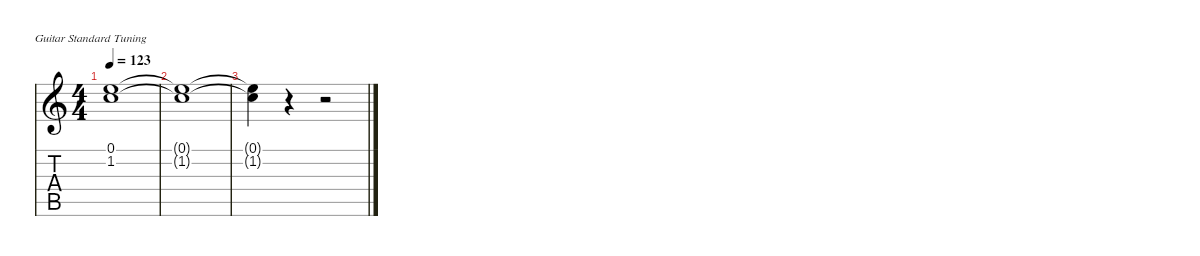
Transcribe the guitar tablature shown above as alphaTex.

\defaultSystemsLayout 4
\hideDynamics
\bracketExtendMode nobrackets
\singleTrackTrackNamePolicy hidden
\multiTrackTrackNamePolicy hidden
\firstSystemTrackNameOrientation horizontal
\otherSystemsTrackNameOrientation horizontal
\extendBarLines
\chordDiagramsInScore
\track ("Nylon Guitar" "n.guit.") {instrument acousticguitarnylon}
\staff {score tabs}
\tuning (E4 B3 G3 D3 A2 E2)
\ts (4 4)
\tempo 123
\clef g2
\ks c
(0.1{t} 1.2{t}).1{dy mf} |
(1.2{t} 0.1{t}).1 |
(0.1{t} 1.2{t}).4 r.4 r.2
